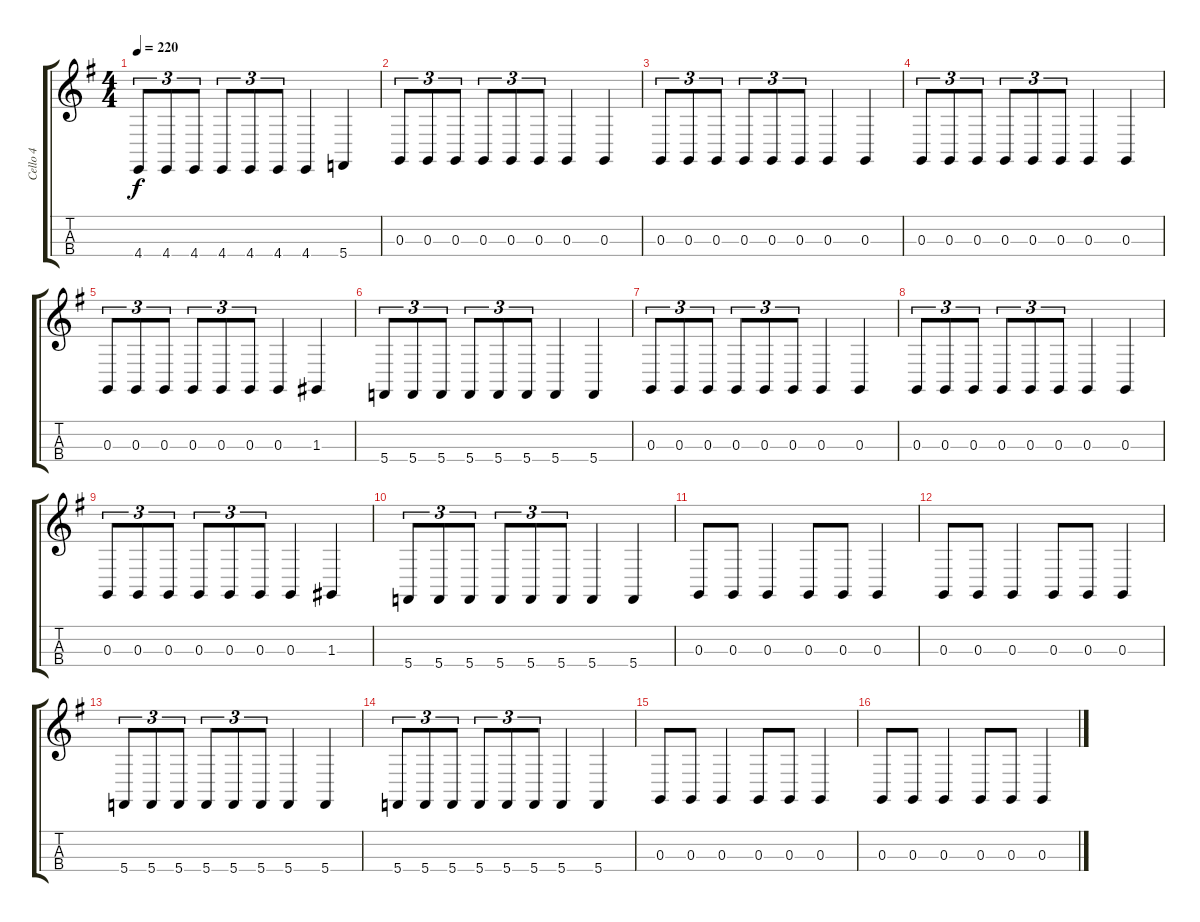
\track ("Cello 4" "Cello 4") {instrument cello}
\staff {score tabs}
\tuning (A3 D3 G2 C2) {hide}
\ts (4 4)
\tempo 220
\clef g2
\ks g
4.4.8{tu (3 2) dy f} 4.4.8{tu (3 2)} 4.4.8{tu (3 2)} 4.4.8{tu (3 2)} 4.4.8{tu (3 2)} 4.4.8{tu (3 2)} 4.4.4 5.4.4 |
0.3.8{tu (3 2)} 0.3.8{tu (3 2)} 0.3.8{tu (3 2)} 0.3.8{tu (3 2)} 0.3.8{tu (3 2)} 0.3.8{tu (3 2)} 0.3.4 0.3.4 |
0.3.8{tu (3 2)} 0.3.8{tu (3 2)} 0.3.8{tu (3 2)} 0.3.8{tu (3 2)} 0.3.8{tu (3 2)} 0.3.8{tu (3 2)} 0.3.4 0.3.4 |
0.3.8{tu (3 2)} 0.3.8{tu (3 2)} 0.3.8{tu (3 2)} 0.3.8{tu (3 2)} 0.3.8{tu (3 2)} 0.3.8{tu (3 2)} 0.3.4 0.3.4 |
0.3.8{tu (3 2)} 0.3.8{tu (3 2)} 0.3.8{tu (3 2)} 0.3.8{tu (3 2)} 0.3.8{tu (3 2)} 0.3.8{tu (3 2)} 0.3.4 1.3.4 |
5.4.8{tu (3 2)} 5.4.8{tu (3 2)} 5.4.8{tu (3 2)} 5.4.8{tu (3 2)} 5.4.8{tu (3 2)} 5.4.8{tu (3 2)} 5.4.4 5.4.4 |
0.3.8{tu (3 2)} 0.3.8{tu (3 2)} 0.3.8{tu (3 2)} 0.3.8{tu (3 2)} 0.3.8{tu (3 2)} 0.3.8{tu (3 2)} 0.3.4 0.3.4 |
0.3.8{tu (3 2)} 0.3.8{tu (3 2)} 0.3.8{tu (3 2)} 0.3.8{tu (3 2)} 0.3.8{tu (3 2)} 0.3.8{tu (3 2)} 0.3.4 0.3.4 |
0.3.8{tu (3 2)} 0.3.8{tu (3 2)} 0.3.8{tu (3 2)} 0.3.8{tu (3 2)} 0.3.8{tu (3 2)} 0.3.8{tu (3 2)} 0.3.4 1.3.4 |
5.4.8{tu (3 2)} 5.4.8{tu (3 2)} 5.4.8{tu (3 2)} 5.4.8{tu (3 2)} 5.4.8{tu (3 2)} 5.4.8{tu (3 2)} 5.4.4 5.4.4 |
0.3.8 0.3.8 0.3.4 0.3.8 0.3.8 0.3.4 |
0.3.8 0.3.8 0.3.4 0.3.8 0.3.8 0.3.4 |
5.4.8{tu (3 2)} 5.4.8{tu (3 2)} 5.4.8{tu (3 2)} 5.4.8{tu (3 2)} 5.4.8{tu (3 2)} 5.4.8{tu (3 2)} 5.4.4 5.4.4 |
5.4.8{tu (3 2)} 5.4.8{tu (3 2)} 5.4.8{tu (3 2)} 5.4.8{tu (3 2)} 5.4.8{tu (3 2)} 5.4.8{tu (3 2)} 5.4.4 5.4.4 |
0.3.8 0.3.8 0.3.4 0.3.8 0.3.8 0.3.4 |
0.3.8 0.3.8 0.3.4 0.3.8 0.3.8 0.3.4
